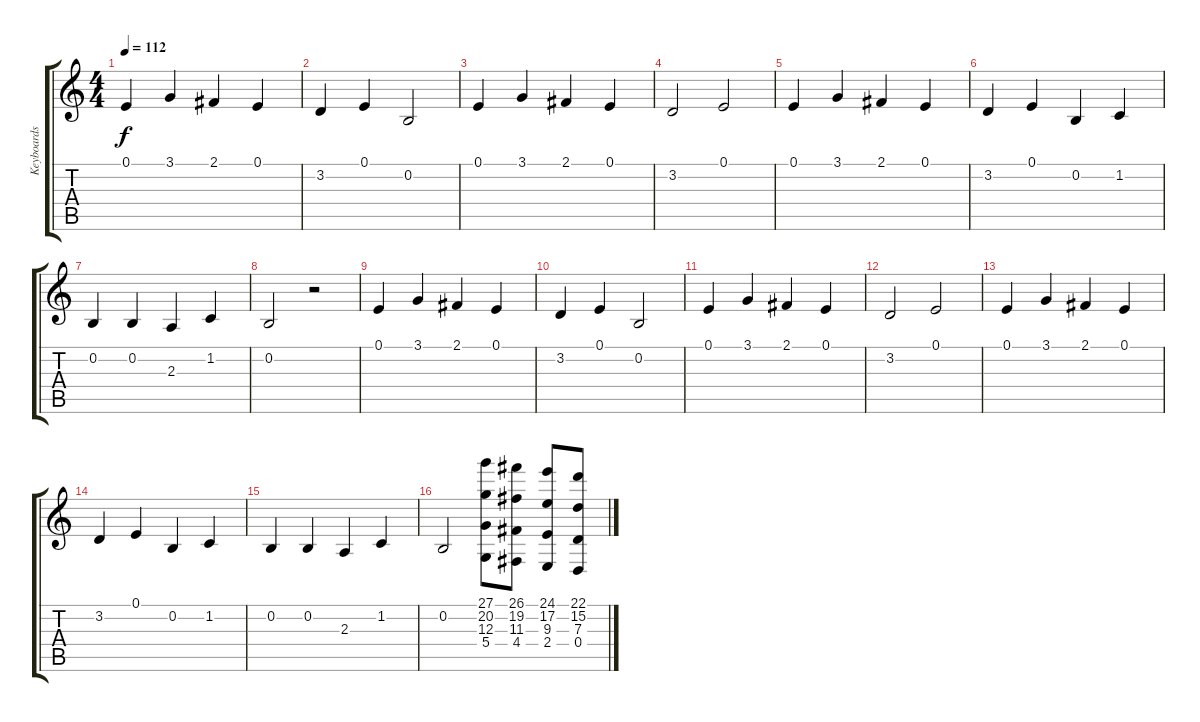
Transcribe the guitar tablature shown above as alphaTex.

\track ("Keyboards" "Keyboards") {instrument synthstrings1}
\staff {score tabs}
\tuning (E4 B3 G3 D3 A2 E2) {hide}
\ts (4 4)
\tempo 112
\clef g2
\ks c
0.1.4{dy f instrument synthstrings1} 3.1.4 2.1.4 0.1.4 |
3.2.4 0.1.4 0.2.2 |
0.1.4 3.1.4 2.1.4 0.1.4 |
3.2.2 0.1.2 |
0.1.4 3.1.4 2.1.4 0.1.4 |
3.2.4 0.1.4 0.2.4 1.2.4 |
0.2.4 0.2.4 2.3.4 1.2.4 |
0.2.2 r.2 |
0.1.4 3.1.4 2.1.4 0.1.4 |
3.2.4 0.1.4 0.2.2 |
0.1.4 3.1.4 2.1.4 0.1.4 |
3.2.2 0.1.2 |
0.1.4 3.1.4 2.1.4 0.1.4 |
3.2.4 0.1.4 0.2.4 1.2.4 |
0.2.4 0.2.4 2.3.4 1.2.4 |
0.2.2 (27.1 20.2 12.3 5.4).8 (26.1 19.2 11.3 4.4).8 (24.1 17.2 9.3 2.4).8 (22.1 15.2 7.3 0.4).8
